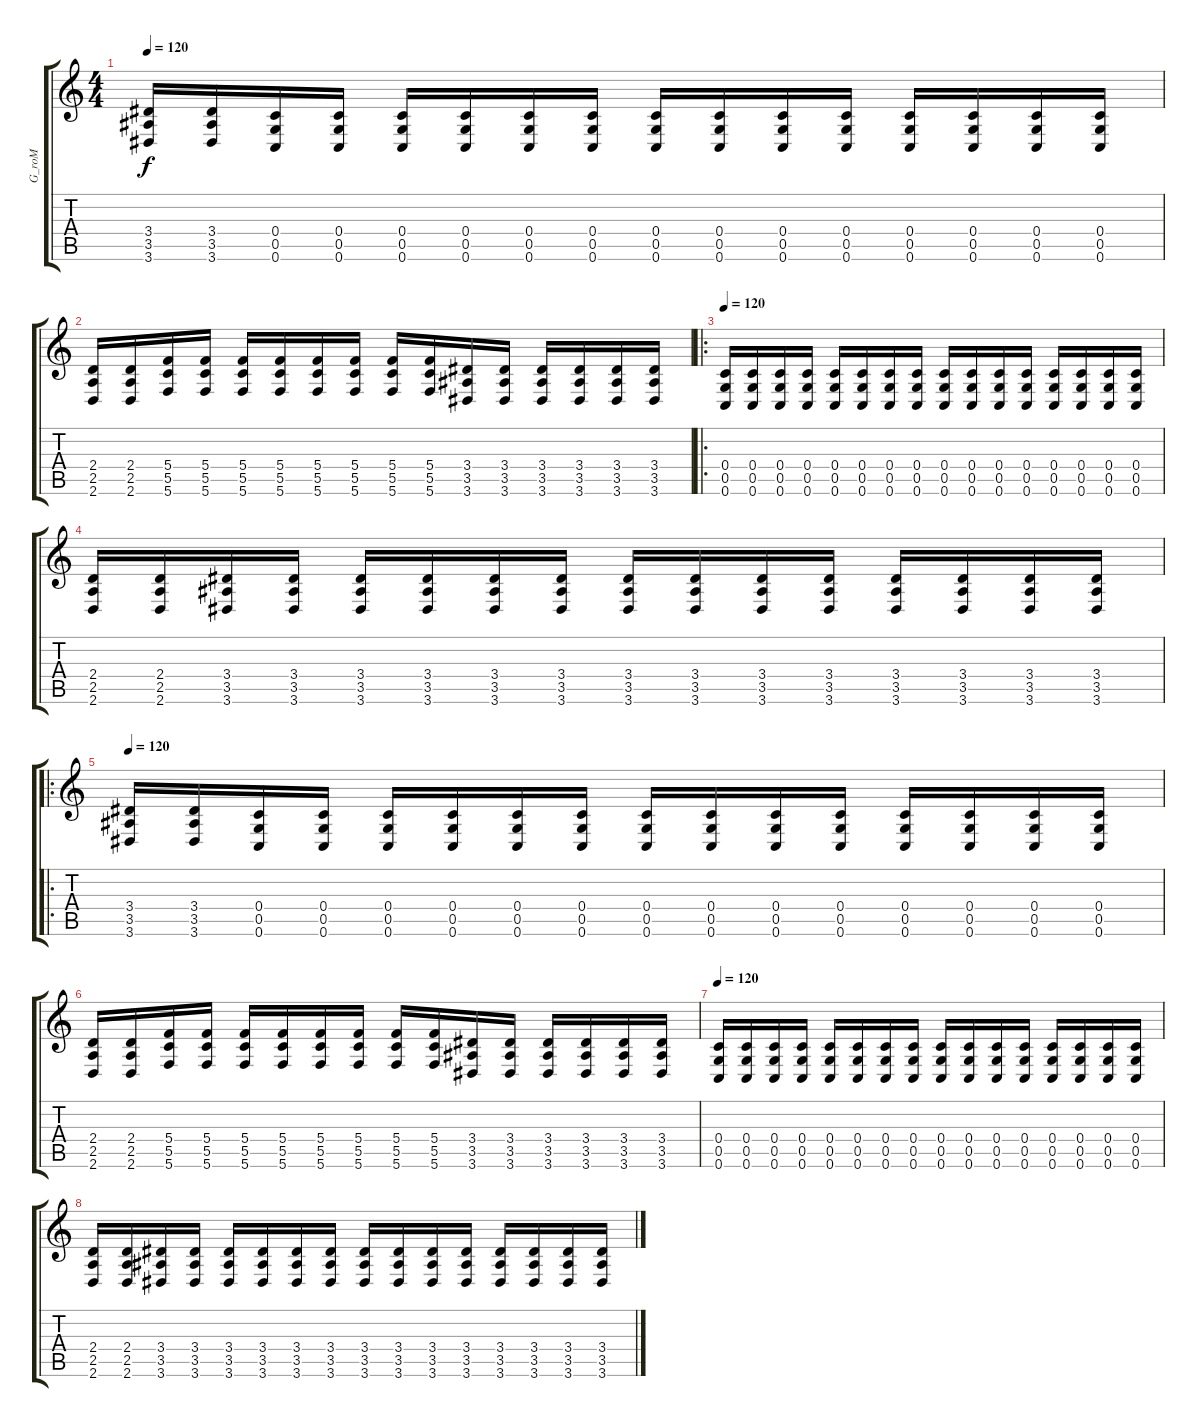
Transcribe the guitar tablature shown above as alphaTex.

\track ("G_roM" "G_roM") {instrument distortionguitar}
\staff {score tabs}
\tuning (D4 A3 F3 C3 G2 C2) {hide}
\ts (4 4)
\tempo 120
\clef g2
\ks c
(3.4 3.5 3.6).16{dy f} (3.4 3.5 3.6).16 (0.4 0.5 0.6).16 (0.4 0.5 0.6).16 (0.4 0.5 0.6).16 (0.4 0.5 0.6).16 (0.4 0.5 0.6).16 (0.4 0.5 0.6).16 (0.4 0.5 0.6).16 (0.4 0.5 0.6).16 (0.4 0.5 0.6).16 (0.4 0.5 0.6).16 (0.4 0.5 0.6).16 (0.4 0.5 0.6).16 (0.4 0.5 0.6).16 (0.4 0.5 0.6).16 |
(2.4 2.5 2.6).16 (2.4 2.5 2.6).16 (5.4 5.5 5.6).16 (5.4 5.5 5.6).16 (5.4 5.5 5.6).16 (5.4 5.5 5.6).16 (5.4 5.5 5.6).16 (5.4 5.5 5.6).16 (5.4 5.5 5.6).16 (5.4 5.5 5.6).16 (3.4 3.5 3.6).16 (3.4 3.5 3.6).16 (3.4 3.5 3.6).16 (3.4 3.5 3.6).16 (3.4 3.5 3.6).16 (3.4 3.5 3.6).16 |
\ro
\section ("" "")
\tempo 120
(0.4 0.5 0.6).16{balance 0} (0.4 0.5 0.6).16 (0.4 0.5 0.6).16 (0.4 0.5 0.6).16 (0.4 0.5 0.6).16 (0.4 0.5 0.6).16 (0.4 0.5 0.6).16 (0.4 0.5 0.6).16 (0.4 0.5 0.6).16 (0.4 0.5 0.6).16 (0.4 0.5 0.6).16 (0.4 0.5 0.6).16 (0.4 0.5 0.6).16 (0.4 0.5 0.6).16 (0.4 0.5 0.6).16 (0.4 0.5 0.6).16 |
(2.4 2.5 2.6).16 (2.4 2.5 2.6).16 (3.4 3.5 3.6).16 (3.4 3.5 3.6).16 (3.4 3.5 3.6).16 (3.4 3.5 3.6).16 (3.4 3.5 3.6).16 (3.4 3.5 3.6).16 (3.4 3.5 3.6).16 (3.4 3.5 3.6).16 (3.4 3.5 3.6).16 (3.4 3.5 3.6).16 (3.4 3.5 3.6).16 (3.4 3.5 3.6).16 (3.4 3.5 3.6).16 (3.4 3.5 3.6).16 |
\ro
\tempo 120
(3.4 3.5 3.6).16 (3.4 3.5 3.6).16 (0.4 0.5 0.6).16 (0.4 0.5 0.6).16 (0.4 0.5 0.6).16 (0.4 0.5 0.6).16 (0.4 0.5 0.6).16 (0.4 0.5 0.6).16 (0.4 0.5 0.6).16 (0.4 0.5 0.6).16 (0.4 0.5 0.6).16 (0.4 0.5 0.6).16 (0.4 0.5 0.6).16 (0.4 0.5 0.6).16 (0.4 0.5 0.6).16 (0.4 0.5 0.6).16 |
(2.4 2.5 2.6).16 (2.4 2.5 2.6).16 (5.4 5.5 5.6).16 (5.4 5.5 5.6).16 (5.4 5.5 5.6).16 (5.4 5.5 5.6).16 (5.4 5.5 5.6).16 (5.4 5.5 5.6).16 (5.4 5.5 5.6).16 (5.4 5.5 5.6).16 (3.4 3.5 3.6).16 (3.4 3.5 3.6).16 (3.4 3.5 3.6).16 (3.4 3.5 3.6).16 (3.4 3.5 3.6).16 (3.4 3.5 3.6).16 |
\tempo 120
(0.4 0.5 0.6).16 (0.4 0.5 0.6).16 (0.4 0.5 0.6).16 (0.4 0.5 0.6).16 (0.4 0.5 0.6).16 (0.4 0.5 0.6).16 (0.4 0.5 0.6).16 (0.4 0.5 0.6).16 (0.4 0.5 0.6).16 (0.4 0.5 0.6).16 (0.4 0.5 0.6).16 (0.4 0.5 0.6).16 (0.4 0.5 0.6).16 (0.4 0.5 0.6).16 (0.4 0.5 0.6).16 (0.4 0.5 0.6).16 |
(2.4 2.5 2.6).16 (2.4 2.5 2.6).16 (3.4 3.5 3.6).16 (3.4 3.5 3.6).16 (3.4 3.5 3.6).16 (3.4 3.5 3.6).16 (3.4 3.5 3.6).16 (3.4 3.5 3.6).16 (3.4 3.5 3.6).16 (3.4 3.5 3.6).16 (3.4 3.5 3.6).16 (3.4 3.5 3.6).16 (3.4 3.5 3.6).16 (3.4 3.5 3.6).16 (3.4 3.5 3.6).16 (3.4 3.5 3.6).16
